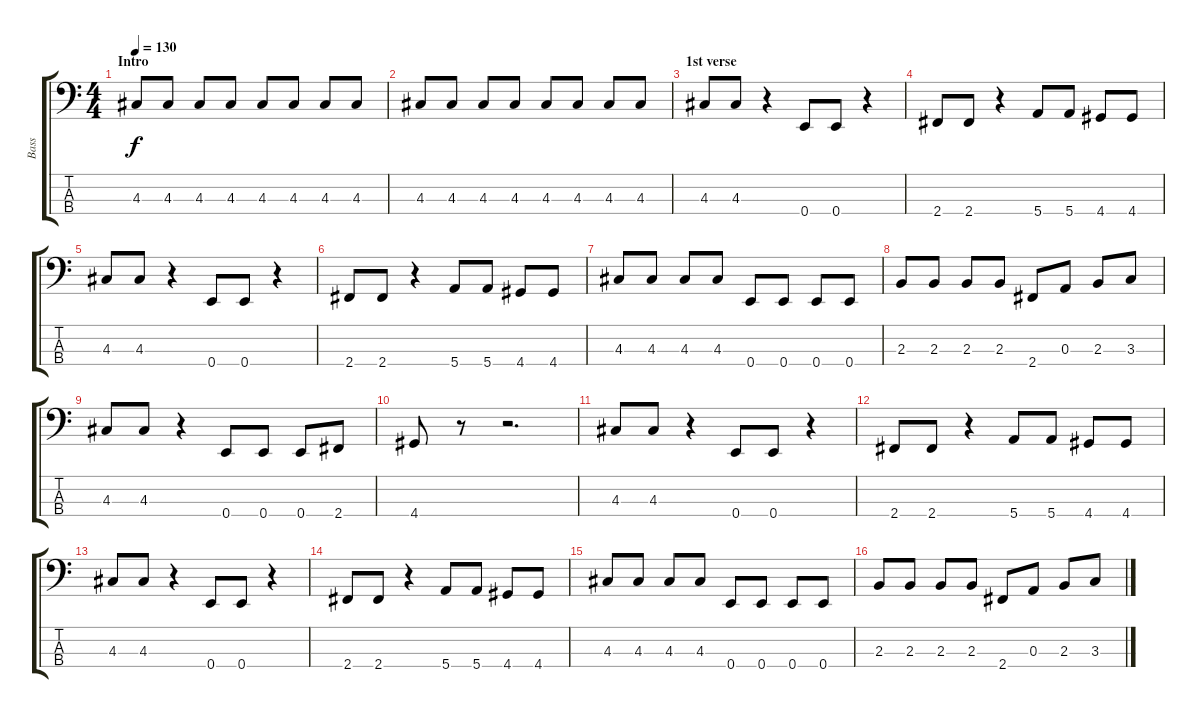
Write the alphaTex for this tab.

\track ("Bass" "Bass") {instrument electricbassfinger}
\staff {score tabs}
\tuning (G2 D2 A1 E1) {hide}
\ts (4 4)
\section ("" "Intro")
\tempo 130
\clef f4
\ks c
4.3.8{dy f instrument electricbassfinger} 4.3.8 4.3.8 4.3.8 4.3.8 4.3.8 4.3.8 4.3.8 |
4.3.8 4.3.8 4.3.8 4.3.8 4.3.8 4.3.8 4.3.8 4.3.8 |
\section ("" "1st verse")
4.3.8 4.3.8 r.4 0.4.8 0.4.8 r.4 |
2.4.8 2.4.8 r.4 5.4.8 5.4.8 4.4.8 4.4.8 |
4.3.8 4.3.8 r.4 0.4.8 0.4.8 r.4 |
2.4.8 2.4.8 r.4 5.4.8 5.4.8 4.4.8 4.4.8 |
4.3.8 4.3.8 4.3.8 4.3.8 0.4.8 0.4.8 0.4.8 0.4.8 |
2.3.8 2.3.8 2.3.8 2.3.8 2.4.8 0.3.8 2.3.8 3.3.8 |
4.3.8 4.3.8 r.4 0.4.8 0.4.8 0.4.8 2.4.8 |
4.4.8 r.8 r.2{d} |
4.3.8 4.3.8 r.4 0.4.8 0.4.8 r.4 |
2.4.8 2.4.8 r.4 5.4.8 5.4.8 4.4.8 4.4.8 |
4.3.8 4.3.8 r.4 0.4.8 0.4.8 r.4 |
2.4.8 2.4.8 r.4 5.4.8 5.4.8 4.4.8 4.4.8 |
4.3.8 4.3.8 4.3.8 4.3.8 0.4.8 0.4.8 0.4.8 0.4.8 |
2.3.8 2.3.8 2.3.8 2.3.8 2.4.8 0.3.8 2.3.8 3.3.8
